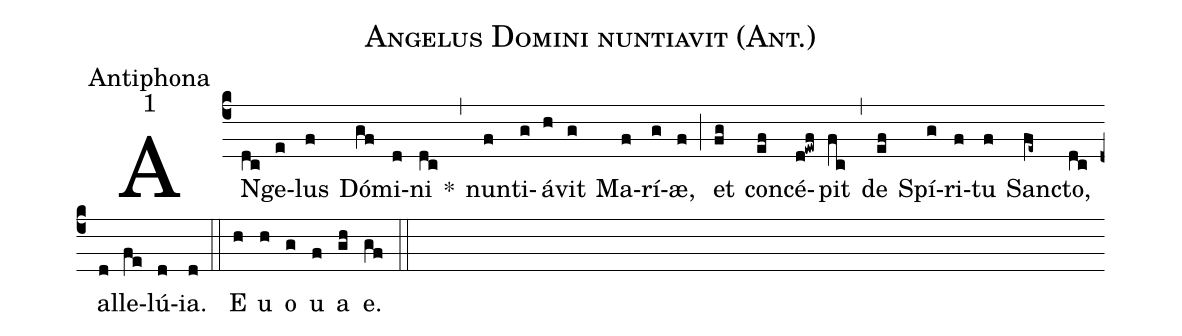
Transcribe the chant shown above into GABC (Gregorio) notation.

name:Angelus Domini nuntiavit (Ant.);
office-part:Antiphona;
mode:1;
%%
(c4) AN(dc)ge(e)lus(f) Dó(gf)mi(d)ni(dc) *(,) nun(f)ti(g)á(h)vit(g) Ma(f)rí(g)<sp>ae</sp>,(f) (;) et(fg) con(ef)cé(d!ewf)pit(fc) (,) de(ef) Spí(g)ri(f)tu(f) San(fe~)cto,(dc) al(d)le(fe)lú(d)ia.(d) (::) E(h) u(h) o(g) u(f) a(gh) e.(gf) (::)
